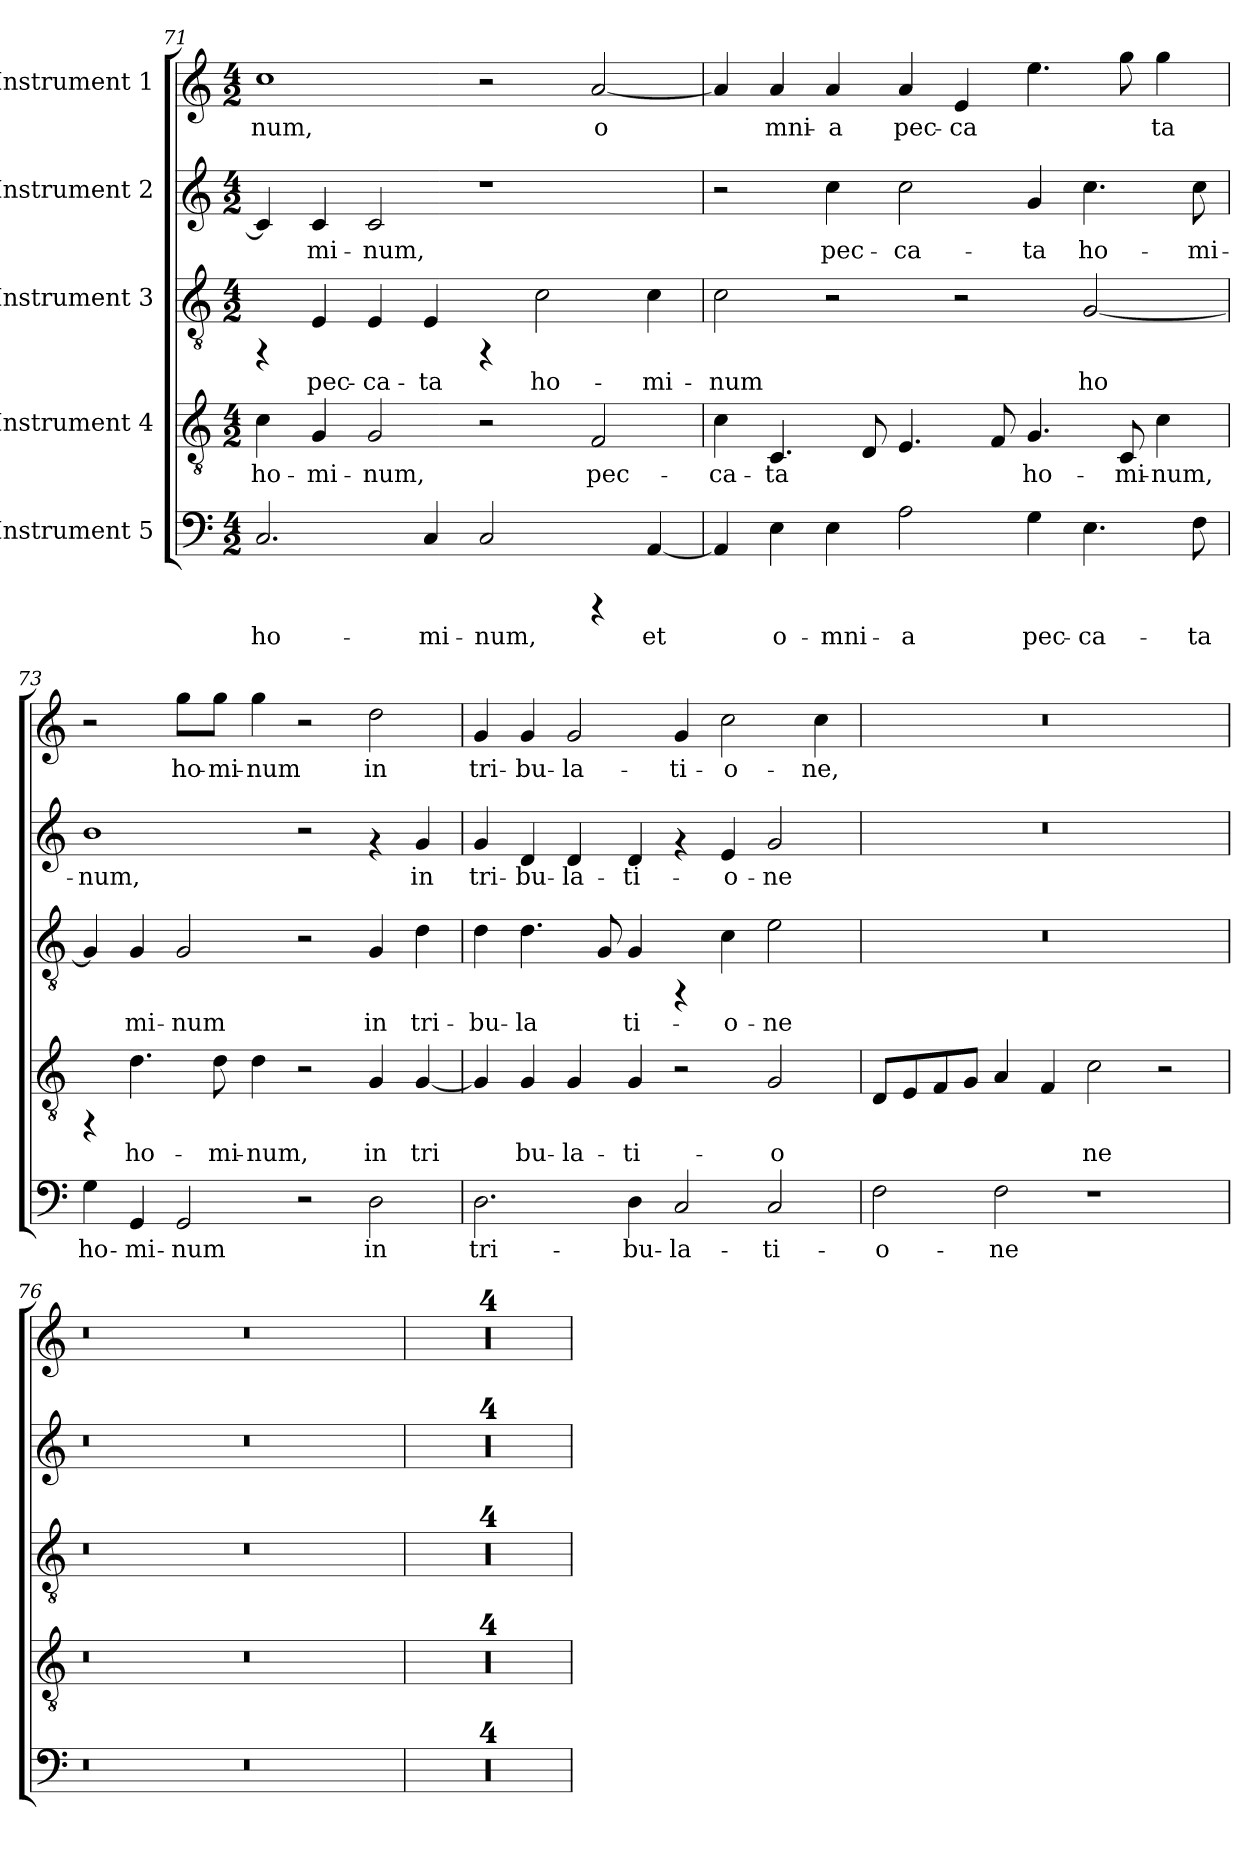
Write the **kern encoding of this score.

**kern	**text	**kern	**text	**kern	**text	**kern	**text	**kern	**text
*part5	*part5	*part4	*part4	*part3	*part3	*part2	*part2	*part1	*part1
*staff5	*staff5	*staff4	*staff4	*staff3	*staff3	*staff2	*staff2	*staff1	*staff1
*I"Instrument 5	*	*I"Instrument 4	*	*I"Instrument 3	*	*I"Instrument 2	*	*I"Instrument 1	*
*clefF4	*	*clefGv2	*	*clefGv2	*	*clefG2	*	*clefG2	*
*k[]	*	*k[]	*	*k[]	*	*k[]	*	*k[]	*
*C:	*	*C:	*	*C:	*	*C:	*	*C:	*
*M4/2	*	*M4/2	*	*M4/2	*	*M4/2	*	*M4/2	*
=71	=71	=71	=71	=71	=71	=71	=71	=71	=71
!	!LO:LY:b:cj	!	!LO:LY:b:cj	!	!	!	!LO:LY:b:cj	!	!LO:LY:b:cj
2.C/	ho-	4c\	ho-	4rFF	.	4c/]	--	1cc	-num,
!	!	!	!LO:LY:b:cj	!	!LO:LY:b:cj	!	!LO:LY:b:cj	!	!
.	.	4G/	-mi-	4E/	pec-	4c/	-mi-	.	.
!	!	!	!LO:LY:b:cj	!	!LO:LY:b:cj	!	!LO:LY:b:cj	!	!
.	.	2G/	-num,	4E/	-ca-	2c/	-num,	.	.
!	!LO:LY:b:cj	!	!	!	!LO:LY:b:cj	!	!	!	!
4C/	-mi-	.	.	4E/	-ta	.	.	.	.
!	!LO:LY:b:cj	!	!	!	!	!	!	!	!
2C/	-num,	2r	.	4rFF	.	1r	.	2r	.
!	!	!	!	!	!LO:LY:b:cj	!	!	!	!
.	.	.	.	2c\	ho-	.	.	.	.
!	!	!	!LO:LY:b:cj	!	!	!	!	!	!LO:LY:b:cj
4rCCC	.	2F/	pec-	.	.	.	.	[<2a/	o-
!	!LO:LY:b:cj	!	!	!	!LO:LY:b:cj	!	!	!	!
[<4AA/	et	.	.	4c\	-mi-	.	.	.	.
=72	=72	=72	=72	=72	=72	=72	=72	=72	=72
!	!LO:LY:b:cj	!	!LO:LY:b:cj	!	!LO:LY:b:cj	!	!	!	!LO:LY:b:cj
4AA/]	.	4c\	-ca-	2c\	-num	2r	.	4a/]	--
!	!LO:LY:b:cj	!	!LO:LY:b:cj	!	!	!	!	!	!LO:LY:b:cj
4E\	o-	4.C/	-ta	.	.	.	.	4a/	-mni-
!	!LO:LY:b:cj	!	!	!	!	!	!LO:LY:b:cj	!	!LO:LY:b:cj
4E\	-mni-	.	.	2r	.	4cc\	pec-	4a/	-a
!	!	!	!LO:LY:b:cj	!	!	!	!	!	!
.	.	8D/	.	.	.	.	.	.	.
!	!LO:LY:b:cj	!	!LO:LY:b:cj	!	!	!	!LO:LY:b:cj	!	!LO:LY:b:cj
2A\	-a	4.E/	.	.	.	2cc\	-ca-	4a/	pec-
!	!	!	!	!	!	!	!	!	!LO:LY:b:cj
.	.	.	.	2r	.	.	.	4e/	-ca-
!	!	!	!LO:LY:b:cj	!	!	!	!	!	!
.	.	8F/	.	.	.	.	.	.	.
!	!LO:LY:b:cj	!	!LO:LY:b:cj	!	!	!	!LO:LY:b:cj	!	!LO:LY:b:cj
4G\	pec-	4.G/	ho-	.	.	4g/	-ta	4.ee\	--
!	!LO:LY:b:cj	!	!	!	!LO:LY:b:cj	!	!LO:LY:b:cj	!	!
4.E\	-ca-	.	.	[<2G/	ho-	4.cc\	ho-	.	.
!	!	!	!LO:LY:b:cj	!	!	!	!	!	!LO:LY:b:cj
.	.	8C/	-mi-	.	.	.	.	8gg\	--
!	!	!	!LO:LY:b:cj	!	!	!	!	!	!LO:LY:b:cj
.	.	4c\	-num,	.	.	.	.	4gg\	-ta
!	!LO:LY:b:cj	!	!	!	!	!	!LO:LY:b:cj	!	!
8F\	-ta	.	.	.	.	8cc\	-mi-	.	.
=73	=73	=73	=73	=73	=73	=73	=73	=73	=73
!	!LO:LY:b:cj	!	!	!	!LO:LY:b:cj	!	!LO:LY:b:cj	!	!
4G\	ho-	4rFF	.	4G/]	--	1b	-num,	2r	.
!	!LO:LY:b:cj	!	!LO:LY:b:cj	!	!LO:LY:b:cj	!	!	!	!
4GG/	-mi-	4.d\	ho-	4G/	-mi-	.	.	.	.
!	!LO:LY:b:cj	!	!	!	!LO:LY:b:cj	!	!	!	!LO:LY:b:cj
2GG/	-num	.	.	2G/	-num	.	.	8gg\L	ho-
!	!	!	!LO:LY:b:cj	!	!	!	!	!	!LO:LY:b:cj
.	.	8d\	-mi-	.	.	.	.	8gg\J	-mi-
!	!	!	!LO:LY:b:cj	!	!	!	!	!	!LO:LY:b:cj
.	.	4d\	-num,	.	.	.	.	4gg\	-num
2r	.	2r	.	2r	.	2r	.	2r	.
!	!LO:LY:b:cj	!	!LO:LY:b:cj	!	!LO:LY:b:cj	!	!	!	!LO:LY:b:cj
2D\	in	4G/	in	4G/	in	4rf	.	2dd\	in
!	!	!	!LO:LY:b:cj	!	!LO:LY:b:cj	!	!LO:LY:b:cj	!	!
.	.	[<4G/	tri-	4d\	tri-	4g/	in	.	.
!!LO:LB:g=z
=74	=74	=74	=74	=74	=74	=74	=74	=74	=74
!	!LO:LY:b:cj	!	!LO:LY:b:cj	!	!LO:LY:b:cj	!	!LO:LY:b:cj	!	!LO:LY:b:cj
2.D\	tri-	4G/]	--	4d\	-bu-	4g/	tri-	4g/	tri-
!	!	!	!LO:LY:b:cj	!	!LO:LY:b:cj	!	!LO:LY:b:cj	!	!LO:LY:b:cj
.	.	4G/	-bu-	4.d\	-la-	4d/	-bu-	4g/	-bu-
!	!	!	!LO:LY:b:cj	!	!	!	!LO:LY:b:cj	!	!LO:LY:b:cj
.	.	4G/	-la-	.	.	4d/	-la-	2g/	-la-
!	!	!	!	!	!LO:LY:b:cj	!	!	!	!
.	.	.	.	8G/	--	.	.	.	.
!	!LO:LY:b:cj	!	!LO:LY:b:cj	!	!LO:LY:b:cj	!	!LO:LY:b:cj	!	!
4D\	-bu-	4G/	-ti-	4G/	-ti-	4d/	-ti-	.	.
!	!LO:LY:b:cj	!	!	!	!	!	!	!	!LO:LY:b:cj
2C/	-la-	2r	.	4rFF	.	4rf	.	4g/	-ti-
!	!	!	!	!	!LO:LY:b:cj	!	!LO:LY:b:cj	!	!LO:LY:b:cj
.	.	.	.	4c\	-o-	4e/	-o-	2cc\	-o-
!	!LO:LY:b:cj	!	!LO:LY:b:cj	!	!LO:LY:b:cj	!	!LO:LY:b:cj	!	!
2C/	-ti-	2G/	-o-	2e\	-ne	2g/	-ne	.	.
!	!	!	!	!	!	!	!	!	!LO:LY:b:cj
.	.	.	.	.	.	.	.	4cc\	-ne,
=75	=75	=75	=75	=75	=75	=75	=75	=75	=75
!	!LO:LY:b:cj	!	!LO:LY:b:cj	!	!	!	!	!	!
2F\	-o-	8D/L	--	0r	.	0r	.	0r	.
!	!	!	!LO:LY:b:cj	!	!	!	!	!	!
.	.	8E/	--	.	.	.	.	.	.
!	!	!	!LO:LY:b:cj	!	!	!	!	!	!
.	.	8F/	--	.	.	.	.	.	.
!	!	!	!LO:LY:b:cj	!	!	!	!	!	!
.	.	8G/J	--	.	.	.	.	.	.
!	!LO:LY:b:cj	!	!LO:LY:b:cj	!	!	!	!	!	!
2F\	-ne	4A/	--	.	.	.	.	.	.
!	!	!	!LO:LY:b:cj	!	!	!	!	!	!
.	.	4F/	--	.	.	.	.	.	.
!	!	!	!LO:LY:b:cj	!	!	!	!	!	!
1r	.	2c\	-ne	.	.	.	.	.	.
.	.	2r	.	.	.	.	.	.	.
=76	=76	=76	=76	=76	=76	=76	=76	=76	=76
0r	.	0r	.	0r	.	0r	.	0r	.
0r	.	0r	.	0r	.	0r	.	0r	.
=77	=77	=77	=77	=77	=77	=77	=77	=77	=77
0r	.	0r	.	0r	.	0r	.	0r	.
=78	=78	=78	=78	=78	=78	=78	=78	=78	=78
0r	.	0r	.	0r	.	0r	.	0r	.
=79	=79	=79	=79	=79	=79	=79	=79	=79	=79
0r	.	0r	.	0r	.	0r	.	0r	.
=80	=80	=80	=80	=80	=80	=80	=80	=80	=80
0r	.	0r	.	0r	.	0r	.	0r	.
=	=	=	=	=	=	=	=	=	=
*-	*-	*-	*-	*-	*-	*-	*-	*-	*-
